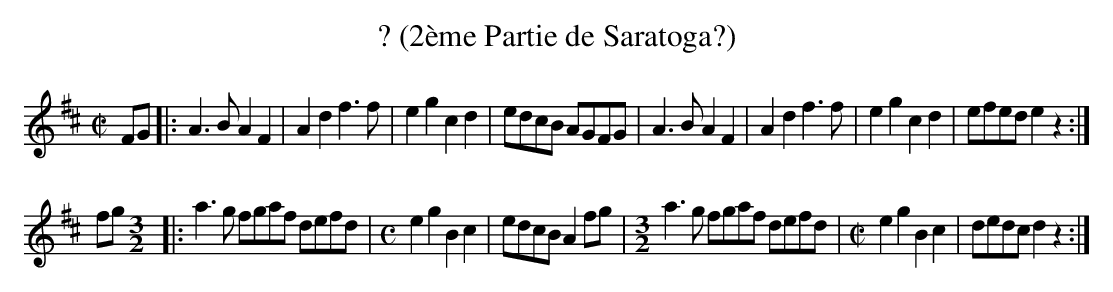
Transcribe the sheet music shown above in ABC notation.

X:1
T:? (2\`eme Partie de Saratoga?)
M:C|
K:D
FG |: A3 B A2 F2 | A2 d2 f3 f | e2 g2 c2 d2 | \
edcB AGFG | A3 B A2 F2 | A2 d2 f3 f | e2 g2 c2 d2 | \
efed e2 z2 :|
 fg \
M:3/2
|: a3 g fgaf defd | \
M:C
e2 g2 B2 c2 | edcB A2 fg | \
M:3/2
a3 g fgaf defd |  \
M:C|
e2 g2 B2 c2 | dedc d2 z2 :|
